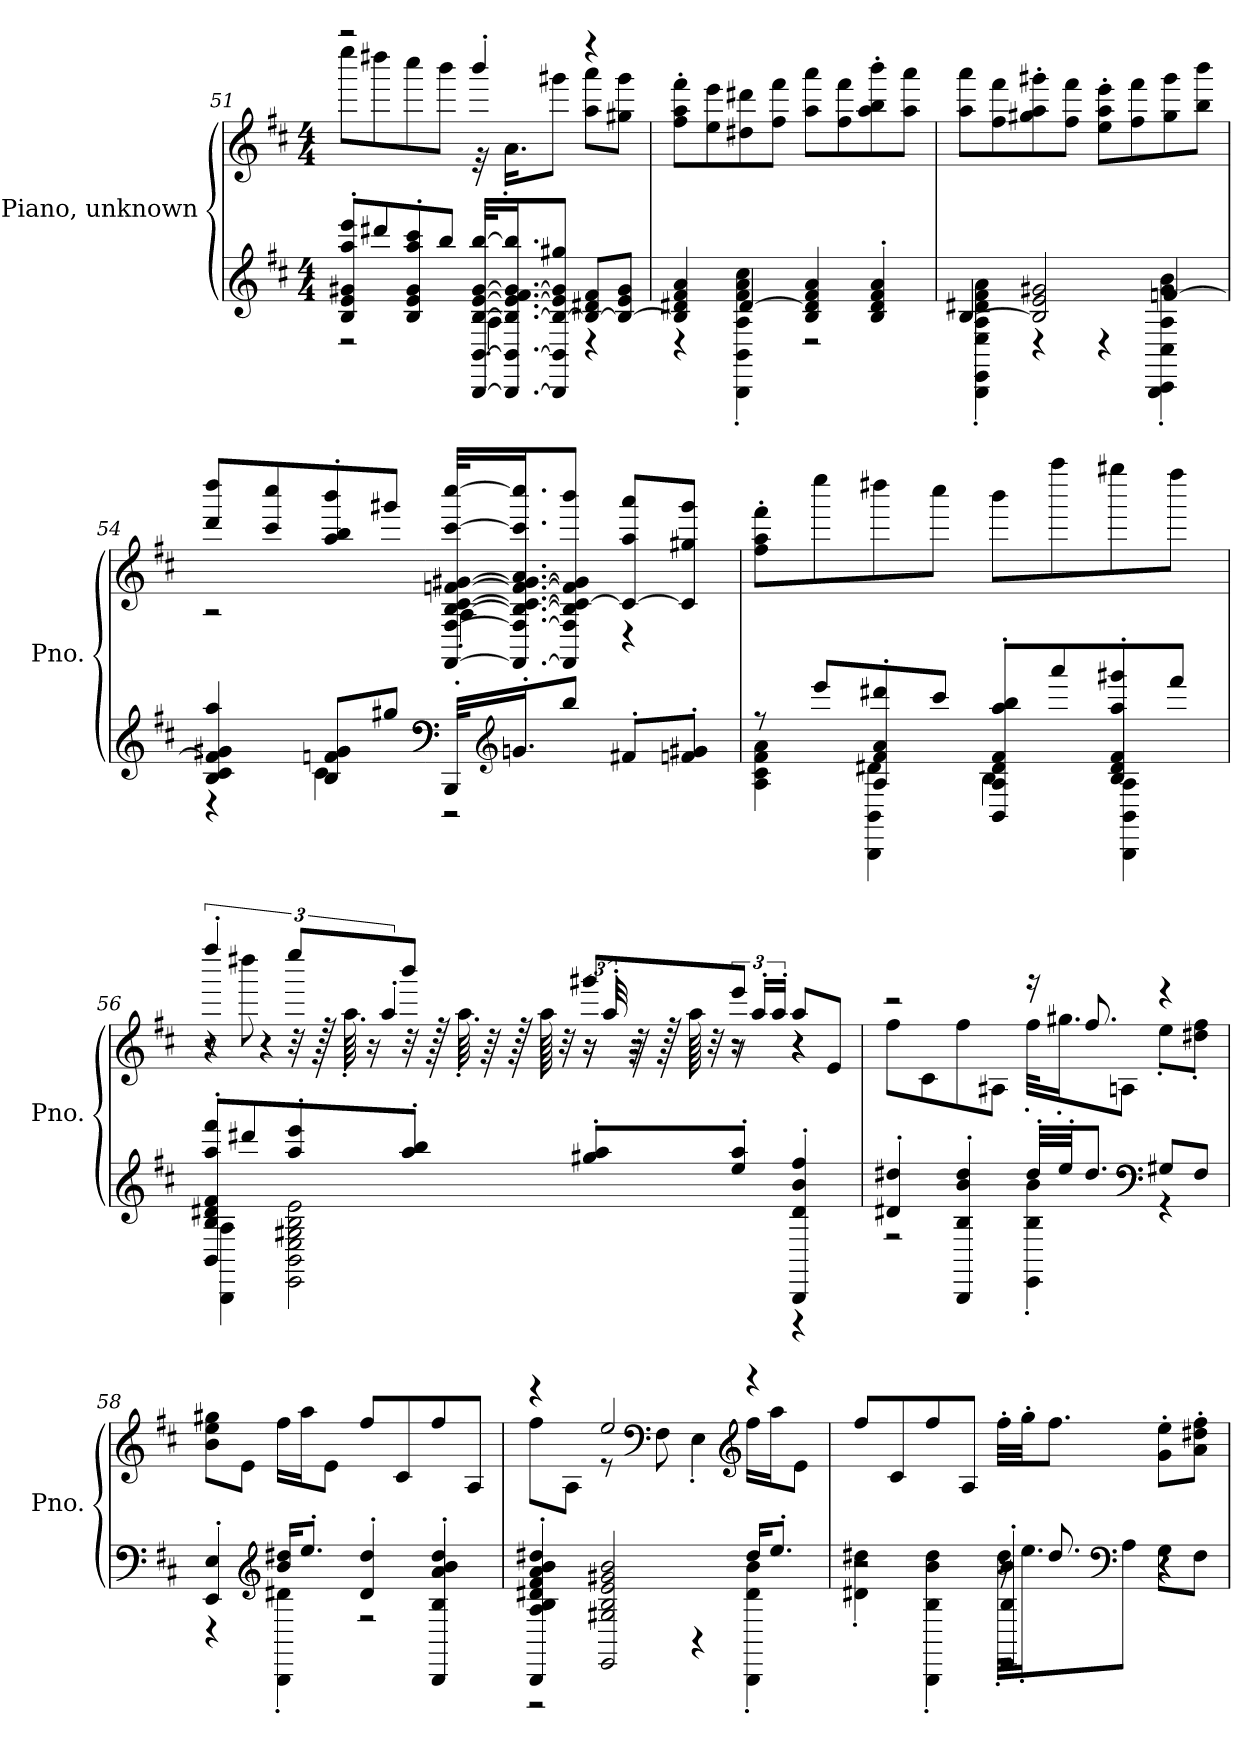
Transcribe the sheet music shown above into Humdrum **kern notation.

**kern	**kern
*part1	*part1
*staff2	*staff1
*I"Piano, unknown	*
*I'Pno.	*
*clefG2	*clefG2
*k[f#c#]	*k[f#c#]
*M4/4	*M4/4
=51	=51
*^	*^
8B/' 8e/' 8g#X/' 8aa/' 8eee/'L	2r	2r	8eeee\L
8ddd#X/	.	.	8dddd#X\
8B/' 8e/' 8g#/' 8aa/' 8ccc#/'	.	.	8cccc#\
8bb/J	.	.	8bbb\J
[32BBB/ [32BB/ [32B/ [32e/ [32g#/ [32bb/KLL	4A'\	4bbb'/	32r
16.BBB/_ 16.BB/_ 16.B/_ 16.e/_ 16.f#/ 16.g#/_ 16.bb/]J	.	.	16.a'\KL
8BBB/] 8BB/] 8B/_ 8e/] 8g#/] 8gg#X/J	.	.	8ggg#X\J
8B/_ 8d#X/ 8f#/L	4r	4r	8aa\ 8aaa\L
8B/_ 8e/ 8g#/J	.	.	8gg#X\ 8ggg#\J
*	*	*v	*v
!!LO:LB:g=z
=52	=52	=52
4B/] 4d#X/ 4f#/ 4a/	4r	8ff#\' 8aa\' 8fff#\'L
.	.	8ee\ 8eee\
[4d#/	4BBB\' 4BB\' 4A\' 4f#\' 4a\' 4cc#\'	8dd#X\ 8ddd#X\
.	.	8ff#\ 8fff#\J
4B/ 4d#/] 4f#/ 4a/	2r	8aa\ 8aaa\L
.	.	8ff#\ 8fff#\
4B/' 4d#/' 4f#/' 4a/'	.	8aa\' 8bb\' 8bbb\'
.	.	8aa\ 8aaa\J
=53	=53	=53
[4B/	4BBB\' 4EE\' 4E\' 4A\' 4d#X\' 4f#\' 4a\'	8aa\ 8aaa\L
.	.	8ff#\ 8fff#\
2B/] 2e/ 2g#X/	4r	8gg#X\' 8aa\' 8ggg#X\'
.	.	8ff#\ 8fff#\J
.	4r	8ee\' 8aa\' 8eee\'L
.	.	8ff#\ 8fff#\
[4fn/	4BBB\' 4CC#\' 4C#\' 4A\' 4g#\' 4b\'	8gg#\ 8ggg#\
.	.	8bb\ 8bbb\J
!!LO:LB:g=z
=54	=54	=54
*	*	*^
4B/ 4c#/ 4f/] 4g#X/ 4aa/	4r	8ddd/ 8dddd/L	2r
.	.	8ccc#/ 8cccc#/	.
8B/ 8fn/ 8g#/L	4c#\	8aa/' 8bb/' 8bbb/'	.
8gg#X/J	.	8ggg#X/J	.
*clefF4	*	*	*
32BBB'/KLL	2r	[32FF#/ [32F#/ [32B/ [32c#/ [32fn/ [32g#X/ [32ccc#/ [32cccc#/KLL	4A'\
*clefG2	*	*	*
16.gn'/J	.	16.FF#/_ 16.F#/_ 16.B/_ 16.c#/_ 16.f/_ 16.g#/_ 16.a/ 16.ccc#/] 16.cccc#/]J	.
8bb/J	.	8FF#/] 8F#/] 8B/] 8c#/_ 8f/] 8g#/] 8bbb/J	.
8f#X'/L	.	8c#/_ 8aa/ 8aaa/L	4r
8fn/' 8g#X/'J	.	8c#/] 8gg#X/ 8ggg#/J	.
*	*	*v	*v
=55	=55	=55
8r	4A\ 4c#\ 4f#\ 4a\	8ff#\' 8aa\' 8fff#\'L
8eee/L	.	8eeee\
8A/' 8f#/' 8a/' 8ddd#X/'	4BBB\ 4BB\ 4d#X\	8dddd#X\
8ccc#/J	.	8cccc#\J
8BB/' 8A/' 8d#/' 8f#/' 8aa/' 8bb/'L	4B\	8bbb\L
8aaa/	.	8aaaa\
8B/' 8d#/' 8f#/' 8aa/' 8ggg#X/'	4BBB\ 4BB\ 4A\	8gggg#X\
8fff#/J	.	8ffff#\J
!!LO:LB:g=z
=56	=56	=56
*	*	*^
*	*	*	*^
8BB/' 8B/' 8d#X/' 8f#/' 8aa/' 8fff#/'L	4BBB\ 4A\	4r	8r	6ffff#'/
8ddd#X/	.	.	8dddd#X\	.
.	.	.	.	6r
8aa/' 8eee/'	2EE\ 2BB\ 2E\ 2G#X\ 2B\ 2e\	8eeee/L	32r	.
.	.	.	128r	.
.	.	.	64.aa'\	.
.	.	.	16r	.
.	.	.	.	6aa'/
8aa/' 8bb/'J	.	8bbb/J	32r	.
.	.	.	128r	.
.	.	.	64.aa'\	.
.	.	.	64r	.
.	.	.	128r	.
.	.	.	128aa\	.
.	.	.	32r	.
8gg#X/' 8aa/'L	.	8ggg#X/L	16r	24r
.	.	.	.	48aa'/
.	.	.	64r	16r
.	.	.	128r	.
.	.	.	128aa\	.
.	.	.	32r	.
8ee/' 8aa/'J	.	8eee/J	8r	24r
.	.	.	.	24aa'/LL
.	.	.	.	24aa'/JJ
4BBB/' 4d#/' 4b/' 4ff#/'	4r	4r	4r	8aa/L
.	.	.	.	8e/J
*	*	*	*v	*v
!!LO:LB:g=z
=57	=57	=57	=57
4d#X/' 4dd#X/'	2r	2r	8ff#\L
.	.	.	8c#\
4BBB/' 4B/' 4b/' 4dd#/'	.	.	8ff#\
.	.	.	8A#X\J
32dd#'/LLL	4EE\' 4B\' 4b\'	16r	32ff#'\KLL
32ee'/JJ	.	.	16.gg#X'\J
8.dd#/J	.	8.ff#/	.
.	.	.	8An\J
*clefF4	*	*	*
8G#X/L	4r	4r	8ee'\L
8F#/J	.	.	8dd#X\' 8ff#\'J
*	*	*v	*v
=58	=58	=58
4EE/' 4E/'	4r	8b\ 8ee\ 8gg#X\L
.	.	8e\J
*clefG2	*	*
16b/ 16dd#X/KL	4BBB\' 4d#X\'	16ff#\LL
8.ee'/J	.	16aa\J
.	.	8e\J
4d#/' 4dd#/'	2r	8ff#/L
.	.	8c#/
4BBB/' 4B/' 4a/' 4b/' 4dd#/'	.	8ff#/
.	.	8A/J
=59	=59	=59
*	*	*^
4BBB/' 4A/' 4B/' 4d#X/' 4f#/' 4a/' 4b/' 4dd#X/'	2r	4r	8ff#\L
.	.	.	8A\J
2EE/ 2G#X/ 2B/ 2e/ 2g#X/ 2b/	.	2ee/	8r
*	*	*clefF4	*
.	.	.	8F#\
.	4r	.	4E'\
*	*	*clefG2	*
16dd#/KL	4BBB\' 4d#\' 4b\'	4r	16ff#\LL
8.ee'/J	.	.	16aa\J
.	.	.	8e\J
*	*	*v	*v
!!LO:PB:g=z
=60	=60	=60
*	*^	*
2r	4d#X\' 4dd#X\'	2r	8ff#/L
.	.	.	8c#/
.	4BBB\' 4B\' 4b\' 4dd#\'	.	8ff#/
.	.	.	8A/J
16r	32dd#'\KLL	4EE/' 4B/' 4b/'	32ff#'\LLL
.	16.ee'\J	.	32gg'\JJ
8.dd#/	.	.	8.ff#\J
*clefF4	*	*	*
.	8A\J	.	.
4r	8G\L	4r	8g\' 8ee\'L
.	8F#\J	.	8a\' 8dd#X\' 8ff#\'J
*v	*v	*v	*
=	=
*-	*-
